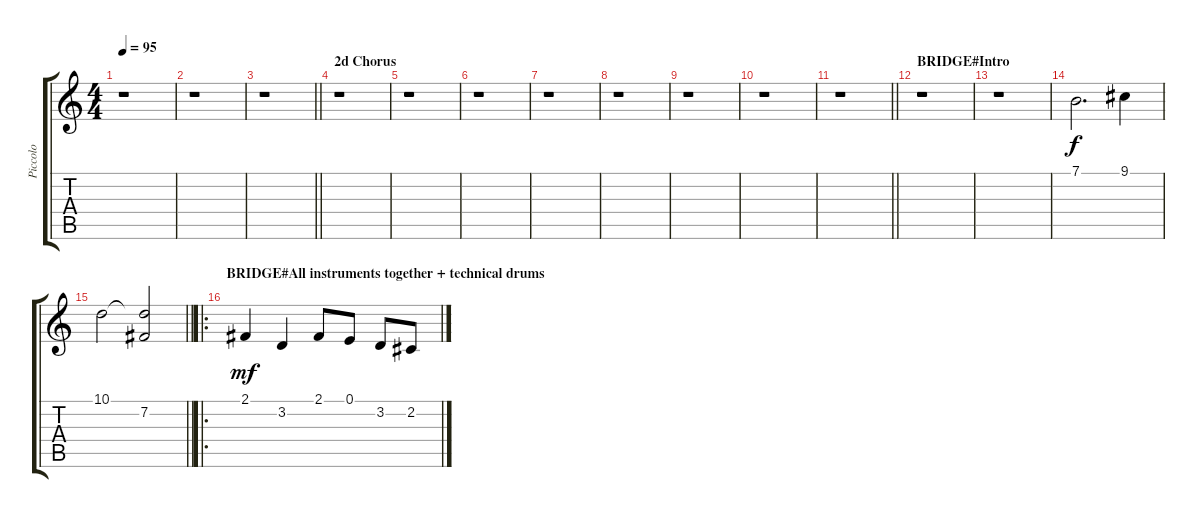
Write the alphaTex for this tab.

\track ("Piccolo" "Piccolo") {instrument piccolo}
\staff {score tabs}
\tuning (E4 B3 G3 D3 A2 E2) {hide}
\ts (4 4)
\tempo 95
\clef g2
\ks c
r.1{dy f} |
r.1 |
\barLineRight lightlight
r.1 |
\section ("" "2d Chorus")
r.1 |
r.1 |
r.1 |
r.1 |
r.1 |
r.1 |
r.1 |
\barLineRight lightlight
r.1 |
\section ("" "BRIDGE#Intro")
r.1 |
r.1 |
7.1.2{d} 9.1.4 |
\barLineRight lightlight
10.1.2 (10.1{t} 7.2).2 |
\ro
\section ("" "BRIDGE#All instruments together + technical drums")
2.1.4{dy mf} 3.2.4 2.1.8 0.1.8 3.2.8 2.2.8
